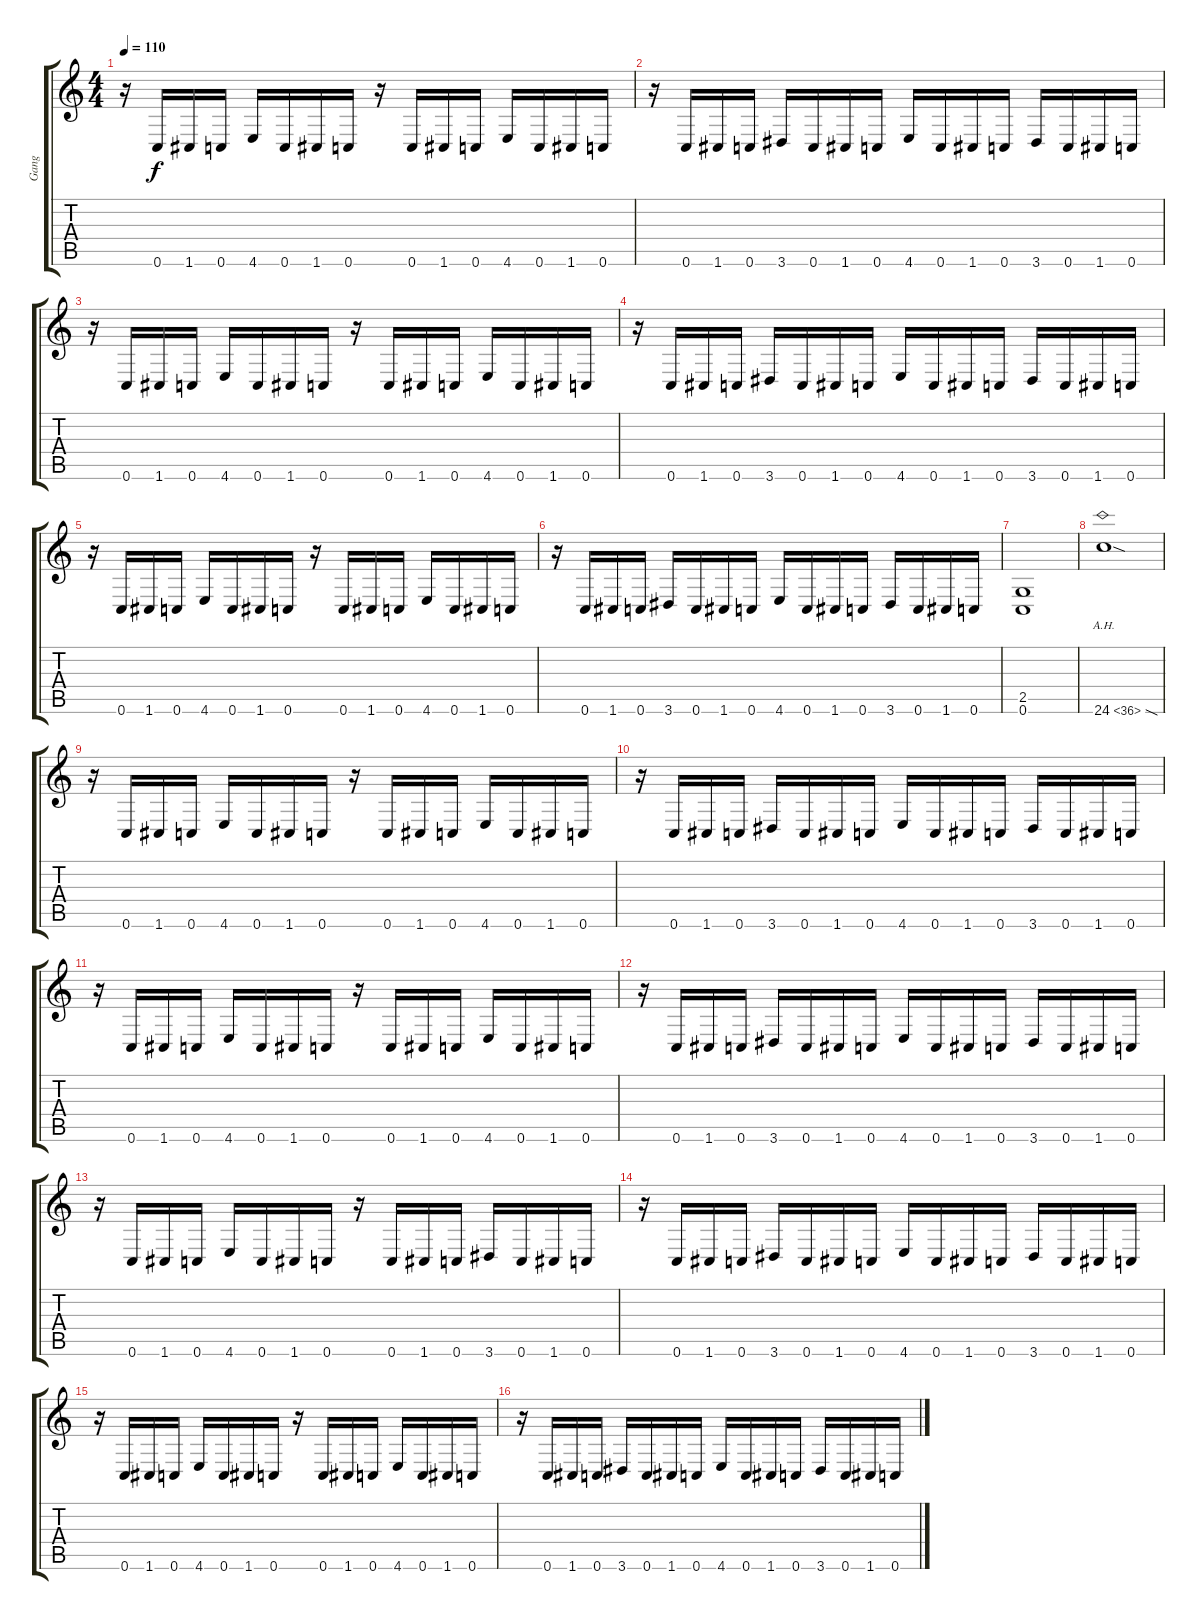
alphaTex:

\track ("Gang" "Gang") {instrument distortionguitar}
\staff {score tabs}
\tuning (C4 G3 Eb3 Bb2 F2 C2) {hide}
\ts (4 4)
\tempo 110
\clef g2
\ks c
r.16{dy f instrument distortionguitar} 0.6.16 1.6.16 0.6.16 4.6.16 0.6.16 1.6.16 0.6.16 r.16 0.6.16 1.6.16 0.6.16 4.6.16 0.6.16 1.6.16 0.6.16 |
r.16 0.6.16 1.6.16 0.6.16 3.6.16 0.6.16 1.6.16 0.6.16 4.6.16 0.6.16 1.6.16 0.6.16 3.6.16 0.6.16 1.6.16 0.6.16 |
r.16 0.6.16 1.6.16 0.6.16 4.6.16 0.6.16 1.6.16 0.6.16 r.16 0.6.16 1.6.16 0.6.16 4.6.16 0.6.16 1.6.16 0.6.16 |
r.16 0.6.16 1.6.16 0.6.16 3.6.16 0.6.16 1.6.16 0.6.16 4.6.16 0.6.16 1.6.16 0.6.16 3.6.16 0.6.16 1.6.16 0.6.16 |
r.16 0.6.16 1.6.16 0.6.16 4.6.16 0.6.16 1.6.16 0.6.16 r.16 0.6.16 1.6.16 0.6.16 4.6.16 0.6.16 1.6.16 0.6.16 |
r.16 0.6.16 1.6.16 0.6.16 3.6.16 0.6.16 1.6.16 0.6.16 4.6.16 0.6.16 1.6.16 0.6.16 3.6.16 0.6.16 1.6.16 0.6.16 |
(2.5 0.6).1 |
24.6{ah 12 sod}.1 |
r.16 0.6.16 1.6.16 0.6.16 4.6.16 0.6.16 1.6.16 0.6.16 r.16 0.6.16 1.6.16 0.6.16 4.6.16 0.6.16 1.6.16 0.6.16 |
r.16 0.6.16 1.6.16 0.6.16 3.6.16 0.6.16 1.6.16 0.6.16 4.6.16 0.6.16 1.6.16 0.6.16 3.6.16 0.6.16 1.6.16 0.6.16 |
r.16 0.6.16 1.6.16 0.6.16 4.6.16 0.6.16 1.6.16 0.6.16 r.16 0.6.16 1.6.16 0.6.16 4.6.16 0.6.16 1.6.16 0.6.16 |
r.16 0.6.16 1.6.16 0.6.16 3.6.16 0.6.16 1.6.16 0.6.16 4.6.16 0.6.16 1.6.16 0.6.16 3.6.16 0.6.16 1.6.16 0.6.16 |
r.16 0.6.16 1.6.16 0.6.16 4.6.16 0.6.16 1.6.16 0.6.16 r.16 0.6.16 1.6.16 0.6.16 3.6.16 0.6.16 1.6.16 0.6.16 |
r.16 0.6.16 1.6.16 0.6.16 3.6.16 0.6.16 1.6.16 0.6.16 4.6.16 0.6.16 1.6.16 0.6.16 3.6.16 0.6.16 1.6.16 0.6.16 |
r.16 0.6.16 1.6.16 0.6.16 4.6.16 0.6.16 1.6.16 0.6.16 r.16 0.6.16 1.6.16 0.6.16 4.6.16 0.6.16 1.6.16 0.6.16 |
r.16 0.6.16 1.6.16 0.6.16 3.6.16 0.6.16 1.6.16 0.6.16 4.6.16 0.6.16 1.6.16 0.6.16 3.6.16 0.6.16 1.6.16 0.6.16
